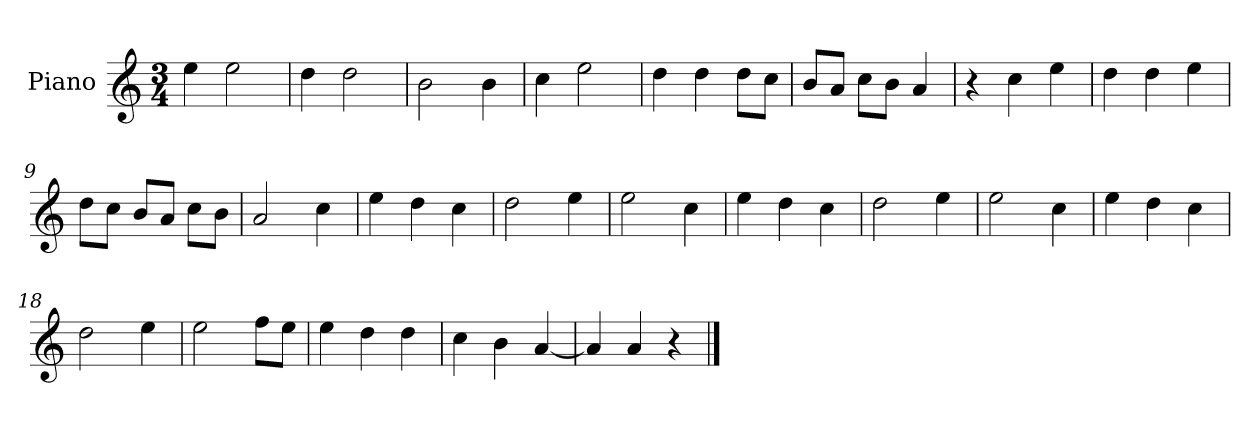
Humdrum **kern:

**kern
*part1
*staff1
*I"Piano
*I'P-no
*clefG2
*k[]
*M3/4
*MM179
=1
4ee\
2ee\
=2
4dd\
2dd\
=3
2b\
4b\
=4
4cc\
2ee\
=5
4dd\
4dd\
8dd\L
8cc\J
=6
8b/L
8a/J
8cc\L
8b\J
4a/
=7
4r
4cc\
4ee\
=8
4dd\
4dd\
4ee\
=9
8dd\L
8cc\J
8b/L
8a/J
8cc\L
8b\J
=10
2a/
4cc\
!!LO:LB:g=z
=11
4ee\
4dd\
4cc\
=12
2dd\
4ee\
=13
2ee\
4cc\
=14
4ee\
4dd\
4cc\
=15
2dd\
4ee\
=16
2ee\
4cc\
=17
4ee\
4dd\
4cc\
=18
2dd\
4ee\
=19
2ee\
8ff\L
8ee\J
=20
4ee\
4dd\
4dd\
=21
4cc\
4b\
[4a/
=22
4a/]
4a/
4r
==
*-
